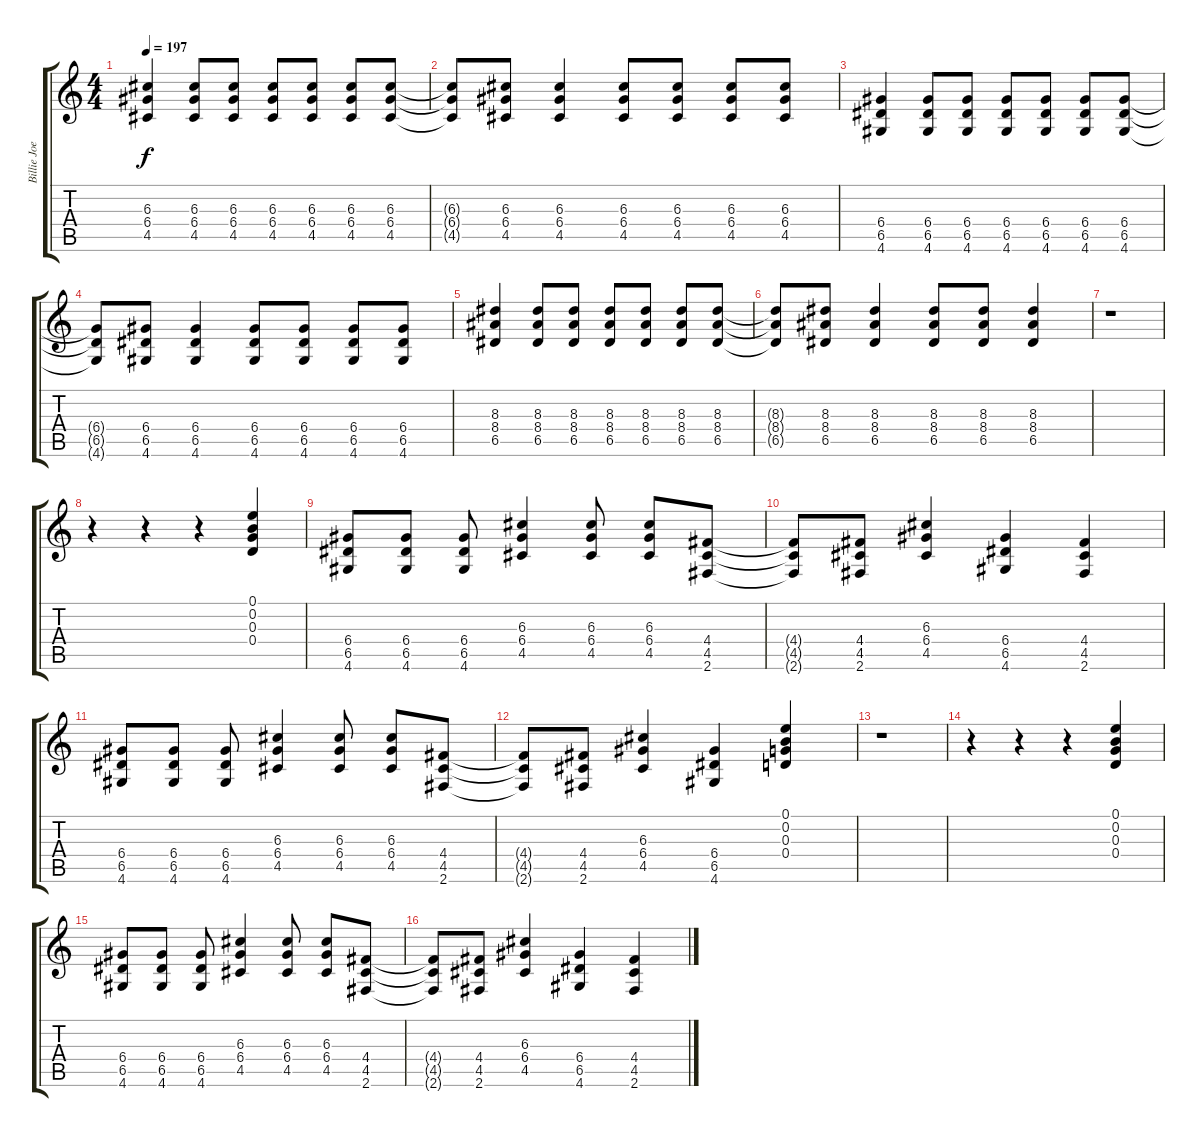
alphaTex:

\track ("Billie Joe" "Billie Joe") {instrument distortionguitar}
\staff {score tabs}
\tuning (E4 B3 G3 D3 A2 E2) {hide}
\ts (4 4)
\tempo 197
\clef g2
\ks c
(6.3 6.4 4.5).4{dy f} (6.3 6.4 4.5).8 (6.3 6.4 4.5).8 (6.3 6.4 4.5).8 (6.3 6.4 4.5).8 (6.3 6.4 4.5).8 (6.3 6.4 4.5).8 |
(6.3{t} 6.4{t} 4.5{t}).8 (6.3 6.4 4.5).8 (6.3 6.4 4.5).4 (6.3 6.4 4.5).8 (6.3 6.4 4.5).8 (6.3 6.4 4.5).8 (6.3 6.4 4.5).8 |
(6.4 6.5 4.6).4 (6.4 6.5 4.6).8 (6.4 6.5 4.6).8 (6.4 6.5 4.6).8 (6.4 6.5 4.6).8 (6.4 6.5 4.6).8 (6.4 6.5 4.6).8 |
(6.4{t} 6.5{t} 4.6{t}).8 (6.4 6.5 4.6).8 (6.4 6.5 4.6).4 (6.4 6.5 4.6).8 (6.4 6.5 4.6).8 (6.4 6.5 4.6).8 (6.4 6.5 4.6).8 |
(8.3 8.4 6.5).4 (8.3 8.4 6.5).8 (8.3 8.4 6.5).8 (8.3 8.4 6.5).8 (8.3 8.4 6.5).8 (8.3 8.4 6.5).8 (8.3 8.4 6.5).8 |
(8.3{t} 8.4{t} 6.5{t}).8 (8.3 8.4 6.5).8 (8.3 8.4 6.5).4 (8.3 8.4 6.5).8 (8.3 8.4 6.5).8 (8.3 8.4 6.5).4 |
r.1 |
r.4 r.4 r.4 (0.1 0.2 0.3 0.4).4{balance 16} |
(6.4 6.5 4.6).8{balance 8} (6.4 6.5 4.6).8 (6.4 6.5 4.6).8 (6.3 6.4 4.5).4 (6.3 6.4 4.5).8 (6.3 6.4 4.5).8 (4.4 4.5 2.6).8 |
(4.4{t} 4.5{t} 2.6{t}).8 (4.4 4.5 2.6).8 (6.3 6.4 4.5).4 (6.4 6.5 4.6).4 (4.4 4.5 2.6).4 |
(6.4 6.5 4.6).8 (6.4 6.5 4.6).8 (6.4 6.5 4.6).8 (6.3 6.4 4.5).4 (6.3 6.4 4.5).8 (6.3 6.4 4.5).8 (4.4 4.5 2.6).8 |
(4.4{t} 4.5{t} 2.6{t}).8 (4.4 4.5 2.6).8 (6.3 6.4 4.5).4 (6.4 6.5 4.6).4 (0.1 0.2 0.3 0.4).4{balance 16} |
r.1 |
r.4 r.4 r.4 (0.1 0.2 0.3 0.4).4 |
(6.4 6.5 4.6).8{balance 8} (6.4 6.5 4.6).8 (6.4 6.5 4.6).8 (6.3 6.4 4.5).4 (6.3 6.4 4.5).8 (6.3 6.4 4.5).8 (4.4 4.5 2.6).8 |
(4.4{t} 4.5{t} 2.6{t}).8 (4.4 4.5 2.6).8 (6.3 6.4 4.5).4 (6.4 6.5 4.6).4 (4.4 4.5 2.6).4
